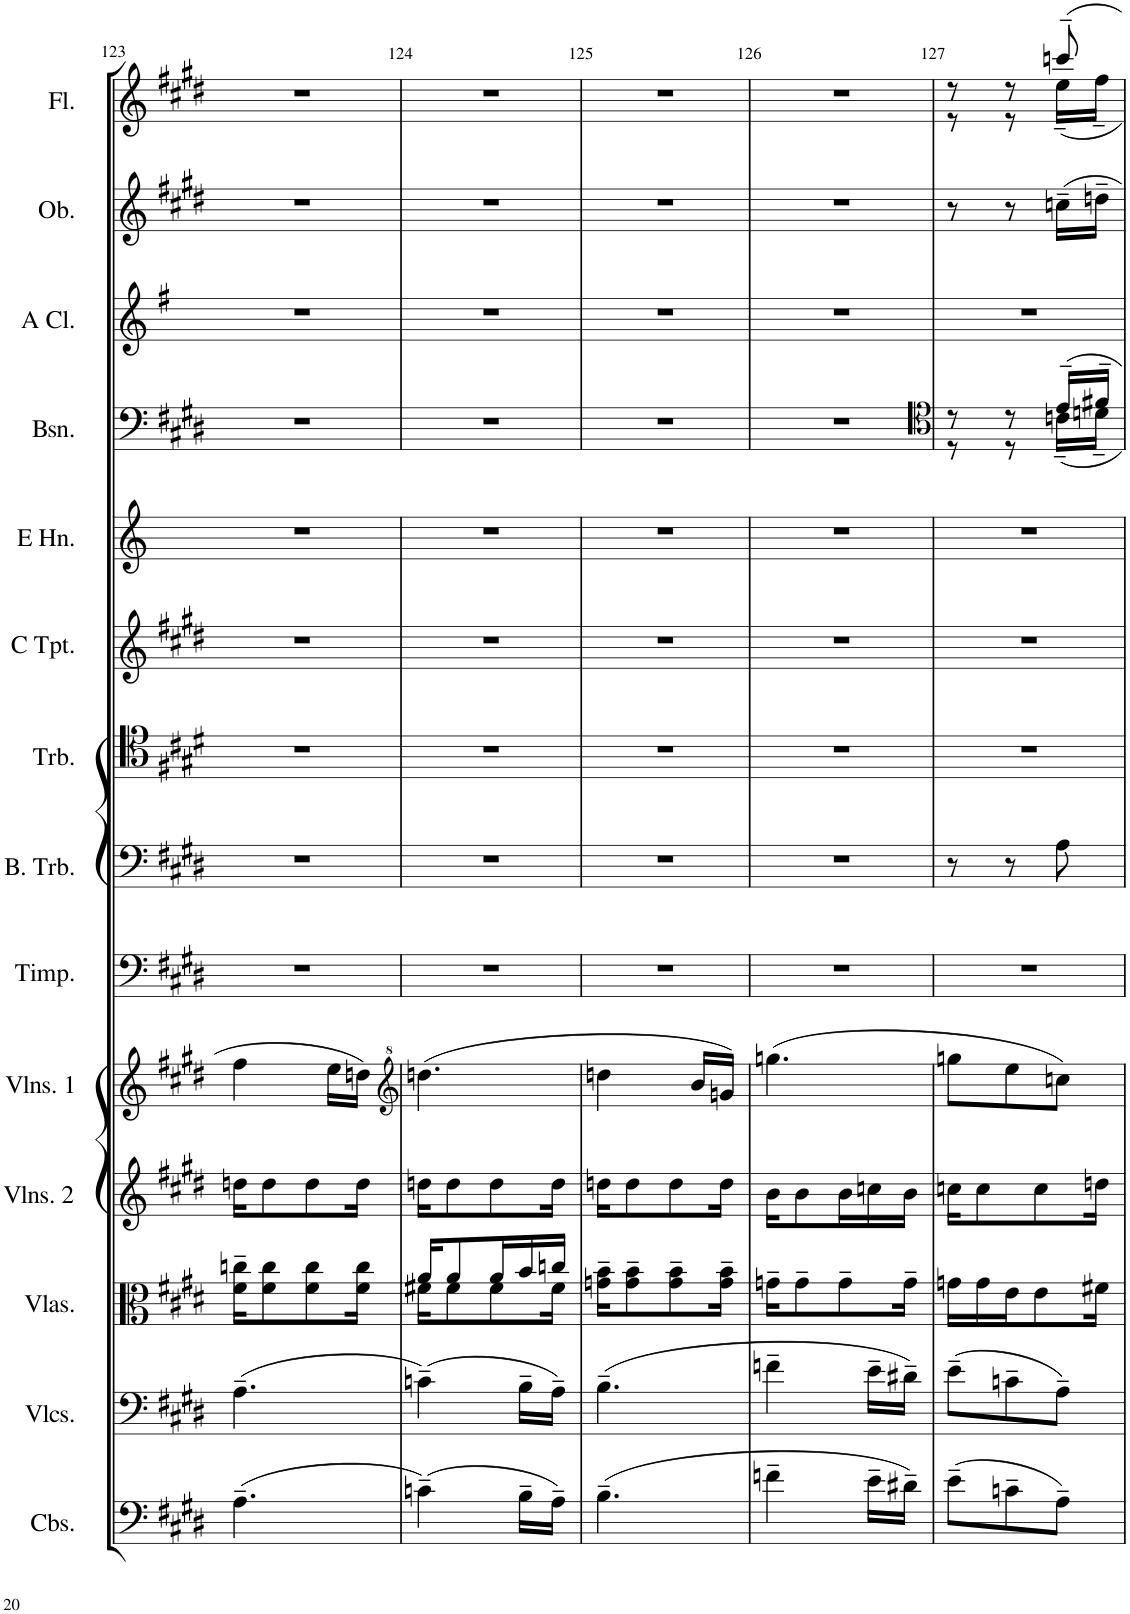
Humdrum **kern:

**kern	**kern	**kern	**kern	**kern	**kern	**kern	**kern	**kern	**kern	**kern	**kern	**kern	**kern
*part14	*part13	*part12	*part11	*part10	*part9	*part8	*part7	*part6	*part5	*part4	*part3	*part2	*part1
*staff14	*staff13	*staff12	*staff11	*staff10	*staff9	*staff8	*staff7	*staff6	*staff5	*staff4	*staff3	*staff2	*staff1
*I"Contrabasses	*I"Violoncellos	*I"Violas	*I"Violins 2	*I"Violins 1	*I"Timpani in E B	*I"Bass Trombone	*I"Trombone	*I"C Trumpet	*I"E Horn	*I"Bassoon	*I"A Clarinet	*I"Oboe	*I"Flute
*I'Cbs.	*I'Vlcs.	*I'Vlas.	*I'Vlns. 2	*I'Vlns. 1	*I'Timp.	*I'B. Trb.	*I'Trb.	*I'C Tpt.	*I'E Hn.	*I'Bsn.	*I'A Cl.	*I'Ob.	*I'Fl.
!!LO:PB:g=z
*clefF4	*clefF4	*clefC3	*clefG2	*clefG2	*clefF4	*clefF4	*clefC4	*clefG2	*clefG2	*clefF4	*clefG2	*clefG2	*clefG2
*Trd7c12	*	*	*	*	*	*	*	*Trd1c2	*Trd5c8	*	*Trd2c3	*	*
*k[f#c#g#d#]	*k[f#c#g#d#]	*k[f#c#g#d#]	*k[f#c#g#d#]	*k[f#c#g#d#]	*k[f#c#g#d#]	*k[f#c#g#d#]	*k[f#c#g#d#]	*k[f#c#g#d#]	*k[]	*k[f#c#g#d#]	*k[f#]	*k[f#c#g#d#]	*k[f#c#g#d#]
*M3/8	*M3/8	*M3/8	*M3/8	*M3/8	*M3/8	*M3/8	*M3/8	*M3/8	*M3/8	*M3/8	*M3/8	*M3/8	*M3/8
=123	=123	=123	=123	=123	=123	=123	=123	=123	=123	=123	=123	=123	=123
(4.A~\	(4.A~\	16f#\~ 16ccn\~KL	16ddn\KL	4ff#\	4.r	4.r	4.r	4.r	4.r	4.r	4.r	4.r	4.r
.	.	8f#\ 8cc\	8dd\	.	.	.	.	.	.	.	.	.	.
.	.	8f#\ 8cc\	8dd\	.	.	.	.	.	.	.	.	.	.
.	.	.	.	16ee\LL	.	.	.	.	.	.	.	.	.
.	.	16f#\ 16cc\Jk	16dd\Jk	16ddn\JJ	.	.	.	.	.	.	.	.	.
=124	=124	=124	=124	=124	=124	=124	=124	=124	=124	=124	=124	=124	=124
*	*	*	*	*clefG^2	*	*	*	*	*	*	*	*	*
*	*	*^	*	*	*	*	*	*	*	*	*	*	*
(4cn~\)	(4cn~\)	16a/KL	16f#X\KL	16ddn\KL	(4.dddn\	4.r	4.r	4.r	4.r	4.r	4.r	4.r	4.r	4.r
.	.	8a/	8f#\	8dd\	.	.	.	.	.	.	.	.	.	.
.	.	16a/L	8f#\	8dd\	.	.	.	.	.	.	.	.	.	.
16B~\LL	16B~\LL	16b/	.	.	.	.	.	.	.	.	.	.	.	.
16A~\JJ)	16A~\JJ)	16ccn/JJ	16f#\Jk	16dd\Jk	.	.	.	.	.	.	.	.	.	.
*	*	*v	*v	*	*	*	*	*	*	*	*	*	*	*
=125	=125	=125	=125	=125	=125	=125	=125	=125	=125	=125	=125	=125	=125
(4.B~\	(4.B~\	16gn\~ 16b\~KL	16ddn\KL	4dddn\	4.r	4.r	4.r	4.r	4.r	4.r	4.r	4.r	4.r
.	.	8g\~ 8b\~	8dd\	.	.	.	.	.	.	.	.	.	.
.	.	8g\~ 8b\~	8dd\	.	.	.	.	.	.	.	.	.	.
.	.	.	.	16bb/LL	.	.	.	.	.	.	.	.	.
.	.	16g\~ 16b\~Jk	16dd\Jk	16ggn/JJ)	.	.	.	.	.	.	.	.	.
=126	=126	=126	=126	=126	=126	=126	=126	=126	=126	=126	=126	=126	=126
4fn~\	4fn~\	16gn~\KL	16b\KL	(4.gggn\	4.r	4.r	4.r	4.r	4.r	4.r	4.r	4.r	4.r
.	.	8g~\	8b\	.	.	.	.	.	.	.	.	.	.
.	.	8g~\	16b\L	.	.	.	.	.	.	.	.	.	.
16e~\LL	16e~\LL	.	16ccn\	.	.	.	.	.	.	.	.	.	.
16d#X~\JJ)	16d#X~\JJ)	16g~\Jk	16b\JJ	.	.	.	.	.	.	.	.	.	.
=127	=127	=127	=127	=127	=127	=127	=127	=127	=127	=127	=127	=127	=127
*	*	*	*	*	*	*	*	*	*	*clefC4	*	*	*
*	*	*	*	*	*	*	*	*	*	*^	*	*	*^
(8e~\L	(8e~\L	16gn\LL	16ccn\KL	8gggn\L	4.r	8r	4.r	4.r	4.r	8r	8r	4.r	8r	8r	8r
.	.	16g\	8cc\	.	.	.	.	.	.	.	.	.	.	.	.
8cn~\	8cn~\	16e\J	.	8eee\	.	8r	.	.	.	8r	8r	.	8r	8r	8r
.	.	8e\	8cc\	.	.	.	.	.	.	.	.	.	.	.	.
8A~\J)	8A~\J)	.	.	8cccn\J)	.	8A\	.	.	.	16e~/LL	16cn~\LL	.	16ccn~\LL	8cccn~/	16ee~\LL
.	.	16f#X\Jk	16ddn\Jk	.	.	.	.	.	.	16f#X~/JJ	16dn~\JJ	.	16ddn~\JJ	.	16ff#~\JJ
*	*	*	*	*	*	*	*	*	*	*v	*v	*	*	*v	*v
=	=	=	=	=	=	=	=	=	=	=	=	=	=
*-	*-	*-	*-	*-	*-	*-	*-	*-	*-	*-	*-	*-	*-
